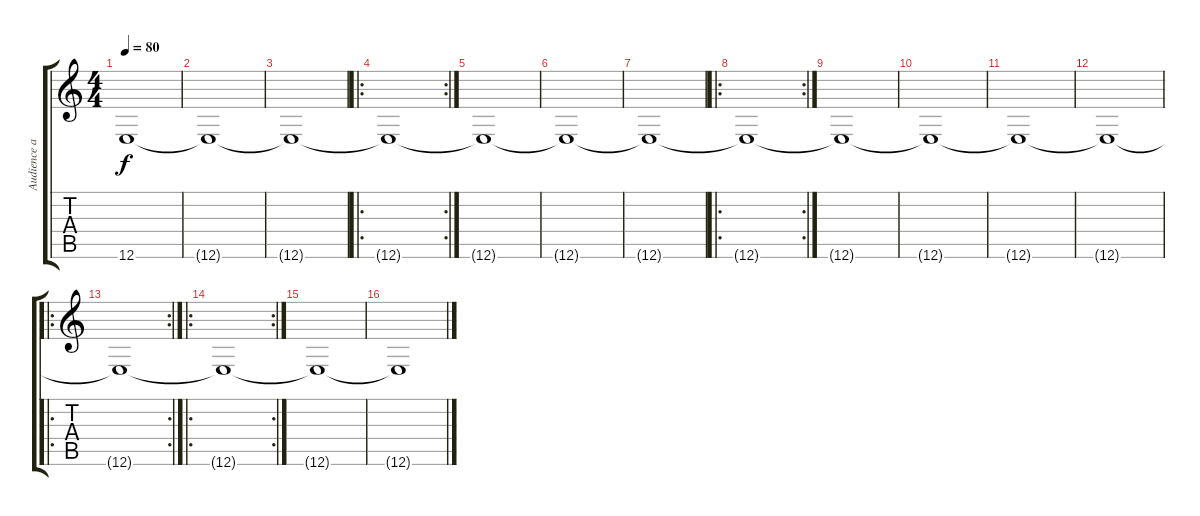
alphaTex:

\track ("Audience applause" "Audience a") {instrument applause}
\staff {score tabs}
\tuning (E4 B3 G3 D3 A2 E2) {hide}
\ts (4 4)
\tempo 80
\tempo 220
\tempo 80
\clef g2
\ks c
12.6.1{dy f instrument applause} |
12.6{t}.1 |
12.6{t}.1{volume 5} |
\ro
\rc 2
12.6{t}.1 |
12.6{t}.1 |
12.6{t}.1 |
12.6{t}.1 |
\ro
\rc 2
12.6{t}.1 |
12.6{t}.1 |
12.6{t}.1 |
12.6{t}.1 |
12.6{t}.1 |
\ro
\rc 2
12.6{t}.1 |
\ro
\rc 2
12.6{t}.1 |
12.6{t}.1 |
12.6{t}.1
